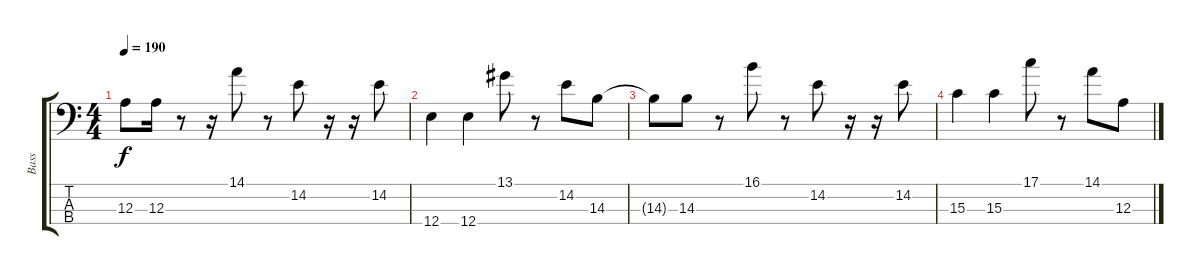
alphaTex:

\track ("Bass" "Bass") {instrument electricbassfinger}
\staff {score tabs}
\tuning (G2 D2 A1 E1) {hide}
\ts (4 4)
\tempo 190
\clef f4
\ks c
12.3{t}.8{dy f} 12.3.16 r.8 r.16 14.1.8 r.8 14.2.8 r.16 r.16 14.2.8 |
12.4.4 12.4.4 13.1.8 r.8 14.2.8 14.3.8 |
14.3{t}.8 14.3.8 r.8 16.1.8 r.8 14.2.8 r.16 r.16 14.2.8 |
15.3.4 15.3.4 17.1.8 r.8 14.1.8 12.3.8
